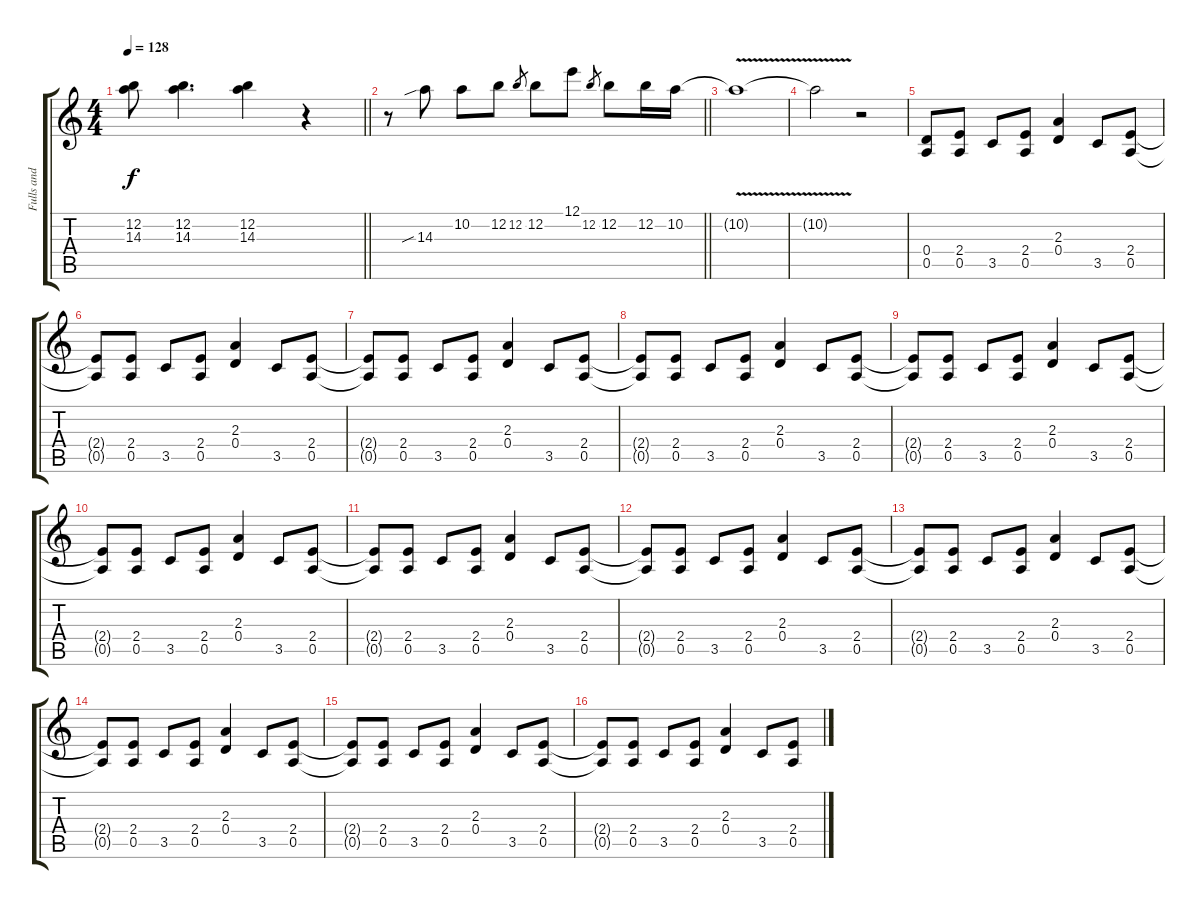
\track ("Fulls and Licks" "Fulls and ") {instrument overdrivenguitar}
\staff {score tabs}
\tuning (E4 B3 G3 D3 A2 E2) {hide}
\ts (4 4)
\tempo 128
\clef g2
\barLineRight lightlight
\ks c
(12.2{t} 14.3{t}).8{dy f} (12.2 14.3).4{d} (12.2 14.3).4 r.4 |
\barLineRight lightlight
r.8 14.3{sib}.8 10.2.8 12.2.8 12.2.8{gr} 12.2.8 12.1.8 12.2.8{gr} 12.2.8 12.2.16 10.2.16 |
10.2{v t}.1 |
10.2{t}.2 r.2 |
(0.4 0.5).8{instrument distortionguitar} (2.4 0.5).8 3.5.8 (2.4 0.5).8 (2.3 0.4).4 3.5.8 (2.4 0.5).8 |
(2.4{t} 0.5{t}).8 (2.4 0.5).8 3.5.8 (2.4 0.5).8 (2.3 0.4).4 3.5.8 (2.4 0.5).8 |
(2.4{t} 0.5{t}).8 (2.4 0.5).8 3.5.8 (2.4 0.5).8 (2.3 0.4).4 3.5.8 (2.4 0.5).8 |
(2.4{t} 0.5{t}).8 (2.4 0.5).8 3.5.8 (2.4 0.5).8 (2.3 0.4).4 3.5.8 (2.4 0.5).8 |
(2.4{t} 0.5{t}).8 (2.4 0.5).8 3.5.8 (2.4 0.5).8 (2.3 0.4).4 3.5.8 (2.4 0.5).8 |
(2.4{t} 0.5{t}).8 (2.4 0.5).8 3.5.8 (2.4 0.5).8 (2.3 0.4).4 3.5.8 (2.4 0.5).8 |
(2.4{t} 0.5{t}).8 (2.4 0.5).8 3.5.8 (2.4 0.5).8 (2.3 0.4).4 3.5.8 (2.4 0.5).8 |
(2.4{t} 0.5{t}).8 (2.4 0.5).8 3.5.8 (2.4 0.5).8 (2.3 0.4).4 3.5.8 (2.4 0.5).8 |
(2.4{t} 0.5{t}).8 (2.4 0.5).8 3.5.8 (2.4 0.5).8 (2.3 0.4).4 3.5.8 (2.4 0.5).8 |
(2.4{t} 0.5{t}).8 (2.4 0.5).8 3.5.8 (2.4 0.5).8 (2.3 0.4).4 3.5.8 (2.4 0.5).8 |
(2.4{t} 0.5{t}).8 (2.4 0.5).8 3.5.8 (2.4 0.5).8 (2.3 0.4).4 3.5.8 (2.4 0.5).8 |
(2.4{t} 0.5{t}).8 (2.4 0.5).8 3.5.8 (2.4 0.5).8 (2.3 0.4).4 3.5.8 (2.4 0.5).8
